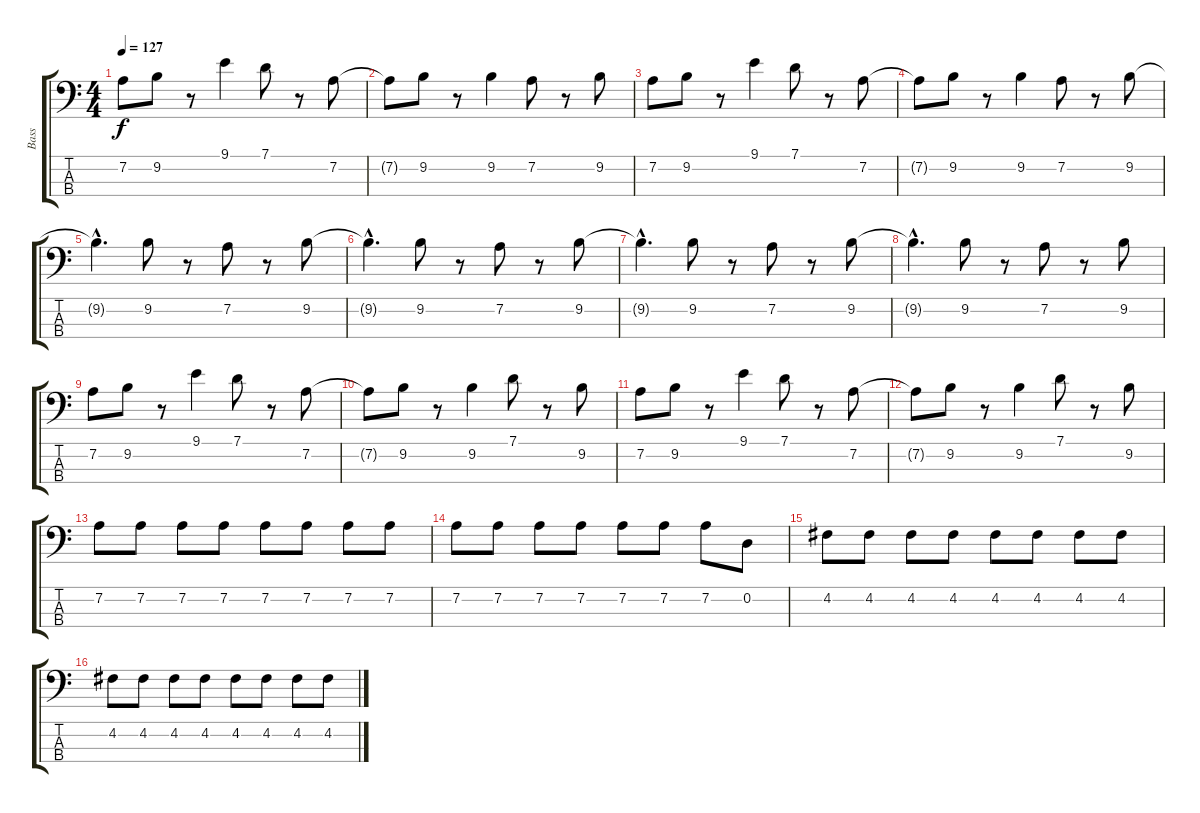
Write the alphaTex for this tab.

\track ("Bass" "Bass") {instrument electricbassfinger}
\staff {score tabs}
\tuning (G2 D2 A1 E1) {hide}
\ts (4 4)
\tempo 127
\clef f4
\ks c
7.2.8{dy f} 9.2.8 r.8 9.1.4 7.1.8 r.8 7.2.8 |
7.2{t}.8 9.2.8 r.8 9.2.4 7.2.8 r.8 9.2.8 |
7.2.8 9.2.8 r.8 9.1.4 7.1.8 r.8 7.2.8 |
7.2{t}.8 9.2.8 r.8 9.2.4 7.2.8 r.8 9.2.8 |
9.2{hac t}.4{d} 9.2.8 r.8 7.2.8 r.8 9.2.8 |
9.2{hac t}.4{d} 9.2.8 r.8 7.2.8 r.8 9.2.8 |
9.2{hac t}.4{d} 9.2.8 r.8 7.2.8 r.8 9.2.8 |
9.2{hac t}.4{d} 9.2.8 r.8 7.2.8 r.8 9.2.8 |
7.2.8 9.2.8 r.8 9.1.4 7.1.8 r.8 7.2.8 |
7.2{t}.8 9.2.8 r.8 9.2.4 7.1.8 r.8 9.2.8 |
7.2.8 9.2.8 r.8 9.1.4 7.1.8 r.8 7.2.8 |
7.2{t}.8 9.2.8 r.8 9.2.4 7.1.8 r.8 9.2.8 |
7.2.8 7.2.8 7.2.8 7.2.8 7.2.8 7.2.8 7.2.8 7.2.8 |
7.2.8 7.2.8 7.2.8 7.2.8 7.2.8 7.2.8 7.2.8 0.2.8 |
4.2.8 4.2.8 4.2.8 4.2.8 4.2.8 4.2.8 4.2.8 4.2.8 |
4.2.8 4.2.8 4.2.8 4.2.8 4.2.8 4.2.8 4.2.8 4.2.8
